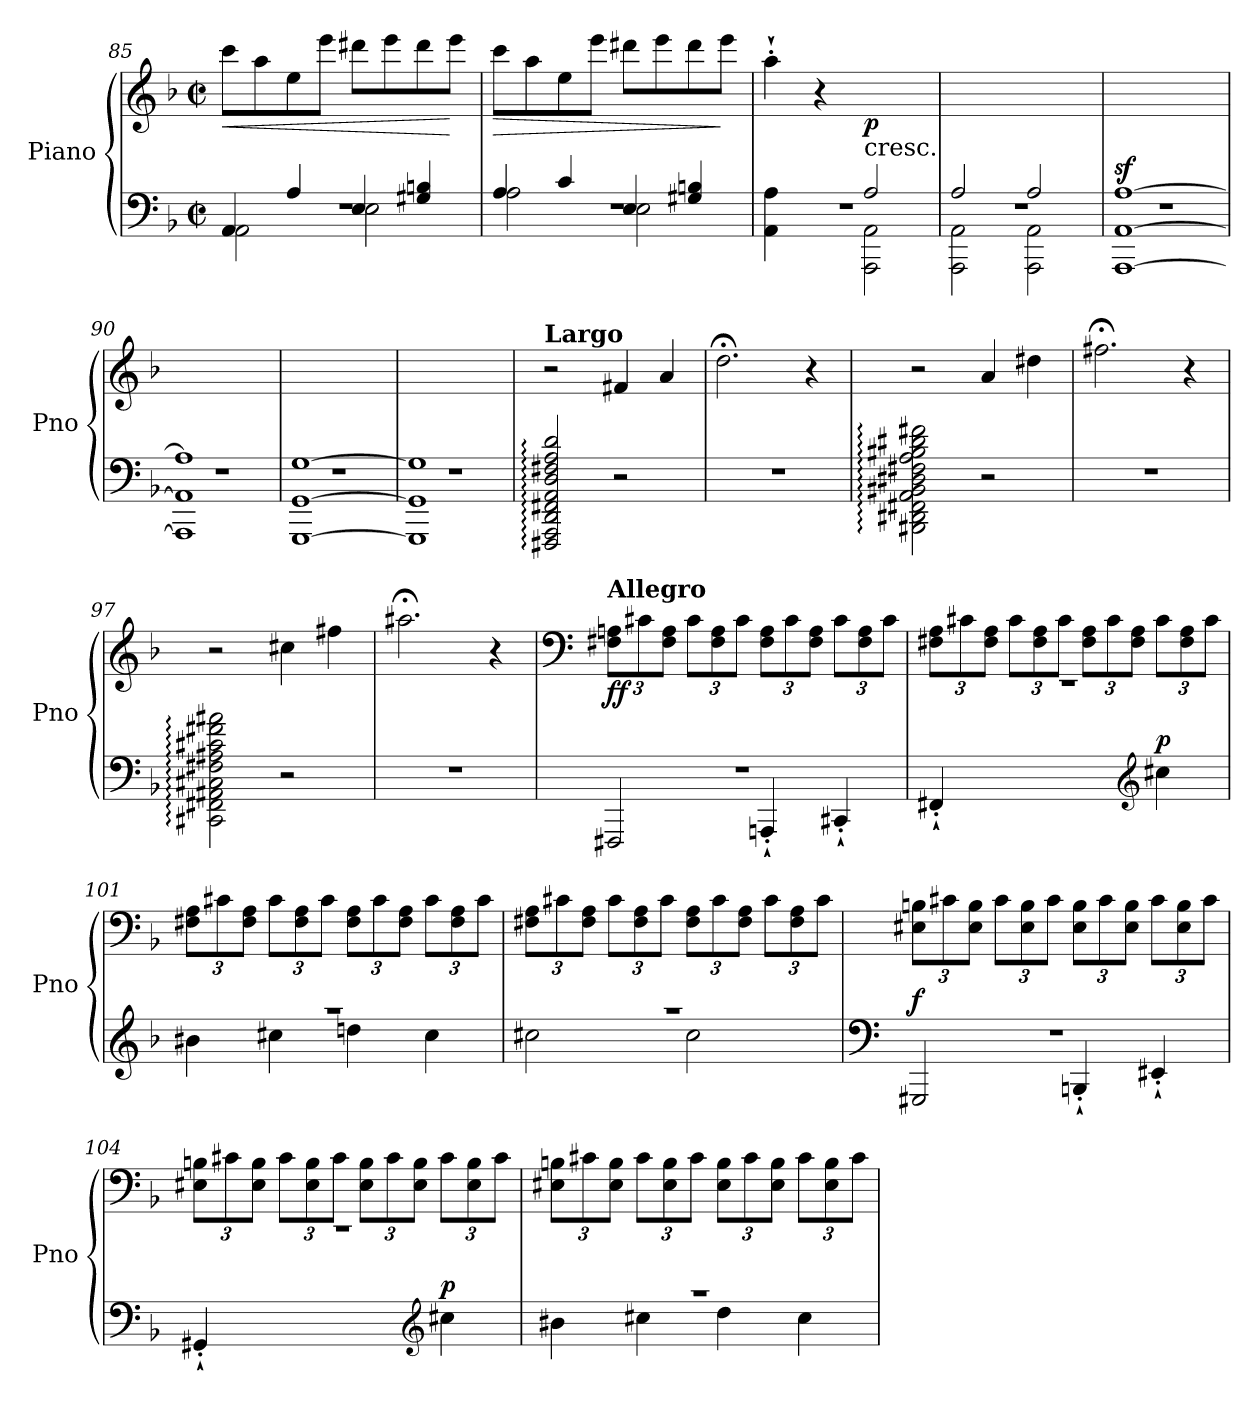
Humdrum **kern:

**kern	**kern	**dynam
*part1	*part1	*part1
*staff2	*staff1	*staff1/2
*I"Piano	*	*
*I'Pno	*	*
*clefF4	*clefG2	*
*k[b-]	*k[b-]	*
*F:	*F:	*
*M2/2	*M2/2	*
*met(c|)	*met(c|)	*
=85	=85	=85
*^	*	*
*	*^	*	*
!	!	!	!	!LO:HP:b
1r	4AA/	2AA\	8ccc\L	<
.	.	.	8aa\	.
.	4A/	.	8ee\	.
.	.	.	8eee\J	.
.	4E/	2E\	8ddd#X\L	.
.	.	.	8eee\	.
.	4G#X/ 4Bn/	.	8ddd#\	.
.	.	.	8eee\J	[
=86	=86	=86	=86	=86
!	!	!	!	!LO:HP:b
1r	4A/	2A\	8ccc\L	>
.	.	.	8aa\	.
.	4c/	.	8ee\	.
.	.	.	8eee\J	.
.	4E/	2E\	8ddd#X\L	.
.	.	.	8eee\	.
.	4G#X/ 4Bn/	.	8ddd#\	.
.	.	.	8eee\J	]
=87	=87	=87	=87	=87
2ryy	1r	4AA\ 4A\	4aa'`\	.
.	.	4ryy	4r	.
!	!	!	!LO:TX:b:t=cresc.	!
!	!	!	!	!LO:DY:b
2A/	.	2AAA\ 2AA\	2ryy	p
=88	=88	=88	=88	=88
2A/	1r	2AAA\ 2AA\	1ryy	.
2A/	.	2AAA\ 2AA\	.	.
=89	=89	=89	=89	=89
!	!	!	!	!LO:DY:a=2
[1A	1r	[1AAA [1AA	1ryy	sf
=90	=90	=90	=90	=90
1A]	1r	1AAA] 1AA]	1ryy	.
=91	=91	=91	=91	=91
[1G	1r	[1GGG [1GG	1ryy	.
=92	=92	=92	=92	=92
1G]	1r	1GGG] 1GG]	1ryy	.
=93	=93	=93	=93	=93
!	!	!	!LO:TX:a:B:t=Largo	!
*v	*v	*v	*	*
2FFF#X/: 2AAA/: 2DD/: 2FF#X/: 2AA/: 2D/: 2F#X/: 2A/: 2d/:	2r	.
2r	4f#X/	.
.	4a/	.
=94	=94	=94
1r	2.dd;<\	.
.	4r	.
=95	=95	=95
2BBB#X\: 2DD#X\: 2FF#X\: 2AA\: 2BB#X\: 2D#X\: 2F#X\: 2A\: 2B#X\: 2d#X\: 2f#X\:	2r	.
2r	4a/	.
.	4dd#X\	.
=96	=96	=96
1r	2.ff#X;<\	.
.	4r	.
=97	=97	=97
2CC#X\: 2FF#X\: 2AA#X\: 2C#X\: 2F#X\: 2A#X\: 2c#X\: 2f#X\: 2a#X\:	2r	.
2r	4cc#X\	.
.	4ff#X\	.
=98	=98	=98
1r	2.aa#X;<\	.
.	4r	.
=99	=99	=99
*	*clefF4	*
*^	*	*
*	*	*Xbrackettup	*
!	!	!LO:TX:a:B:t=Allegro	!
!	!	!	!LO:DY:b
1r	2FFF#X/	12F#X\ 12An\L	ff
.	.	12c#X\	.
.	.	12F#\ 12A\J	.
.	.	12c#\L	.
.	.	12F#\ 12A\	.
.	.	12c#\J	.
.	4AAAn'`/	12F#\ 12A\L	.
.	.	12c#\	.
.	.	12F#\ 12A\J	.
.	4CC#X'`/	12c#\L	.
.	.	12F#\ 12A\	.
.	.	12c#\J	.
=100	=100	=100	=100
1r	4FF#X'`/	12F#X\ 12A\L	.
.	.	12c#X\	.
.	.	12F#\ 12A\J	.
.	2ryy	12c#\L	.
.	.	12F#\ 12A\	.
.	.	12c#\J	.
.	.	12F#\ 12A\L	.
.	.	12c#\	.
.	.	12F#\ 12A\J	.
*clefG2	*	*	*
!	!	!	!LO:DY:a=2
.	4cc#X\	12c#\L	p
.	.	12F#\ 12A\	.
.	.	12c#\J	.
=101	=101	=101	=101
1r	4b#X\	12F#X\ 12A\L	.
.	.	12c#X\	.
.	.	12F#\ 12A\J	.
.	4cc#X\	12c#\L	.
.	.	12F#\ 12A\	.
.	.	12c#\J	.
.	4ddn\	12F#\ 12A\L	.
.	.	12c#\	.
.	.	12F#\ 12A\J	.
.	4cc#\	12c#\L	.
.	.	12F#\ 12A\	.
.	.	12c#\J	.
=102	=102	=102	=102
1r	2cc#X\	12F#X\ 12A\L	.
.	.	12c#X\	.
.	.	12F#\ 12A\J	.
.	.	12c#\L	.
.	.	12F#\ 12A\	.
.	.	12c#\J	.
.	2cc#\	12F#\ 12A\L	.
.	.	12c#\	.
.	.	12F#\ 12A\J	.
.	.	12c#\L	.
.	.	12F#\ 12A\	.
.	.	12c#\J	.
=103	=103	=103	=103
*clefF4	*	*	*
!	!	!	!LO:DY:a=2
1r	2GGG#X/	12E#X\ 12Bn\L	f
.	.	12c#X\	.
.	.	12E#\ 12B\J	.
.	.	12c#\L	.
.	.	12E#\ 12B\	.
.	.	12c#\J	.
.	4BBBn'`/	12E#\ 12B\L	.
.	.	12c#\	.
.	.	12E#\ 12B\J	.
.	4EE#X'`/	12c#\L	.
.	.	12E#\ 12B\	.
.	.	12c#\J	.
=104	=104	=104	=104
1r	4GG#X'`/	12E#X\ 12Bn\L	.
.	.	12c#X\	.
.	.	12E#\ 12B\J	.
.	2ryy	12c#\L	.
.	.	12E#\ 12B\	.
.	.	12c#\J	.
.	.	12E#\ 12B\L	.
.	.	12c#\	.
.	.	12E#\ 12B\J	.
*clefG2	*	*	*
!	!	!	!LO:DY:a=2
.	4cc#X\	12c#\L	p
.	.	12E#\ 12B\	.
.	.	12c#\J	.
=105	=105	=105	=105
1r	4b#X\	12E#X\ 12Bn\L	.
.	.	12c#X\	.
.	.	12E#\ 12B\J	.
.	4cc#X\	12c#\L	.
.	.	12E#\ 12B\	.
.	.	12c#\J	.
.	4dd\	12E#\ 12B\L	.
.	.	12c#\	.
.	.	12E#\ 12B\J	.
.	4cc#\	12c#\L	.
.	.	12E#\ 12B\	.
.	.	12c#\J	.
*v	*v	*	*
=	=	=
*-	*-	*-
